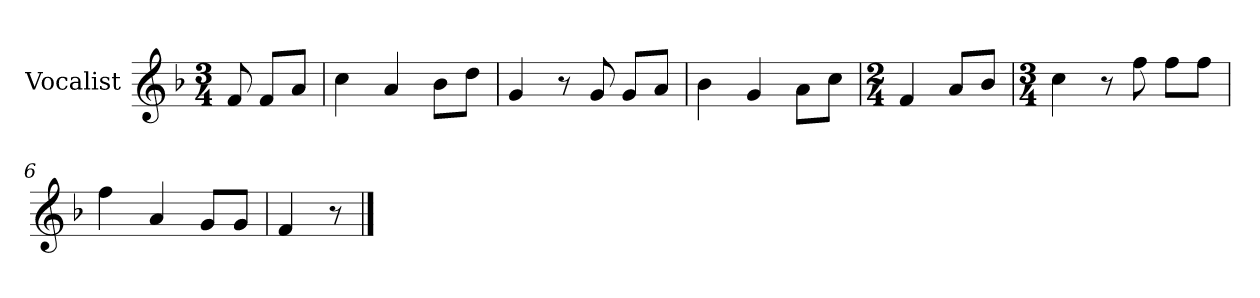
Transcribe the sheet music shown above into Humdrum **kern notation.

**kern
*part1
*staff1
*I"Vocalist
*k[b-]
*F:
*M3/4
=
8f
8fL
8aJ
=1
4cc
4a
8b-L
8ddJ
=2
4g
8r
8g
8gL
8aJ
=3
4b-
4g
8aL
8ccJ
=4
*M2/4
4f
8aL
8b-J
=5
*M3/4
4cc
8r
8ff
8ffL
8ffJ
=6
4ff
4a
8gL
8gJ
=7
4f
8r
==
*-
